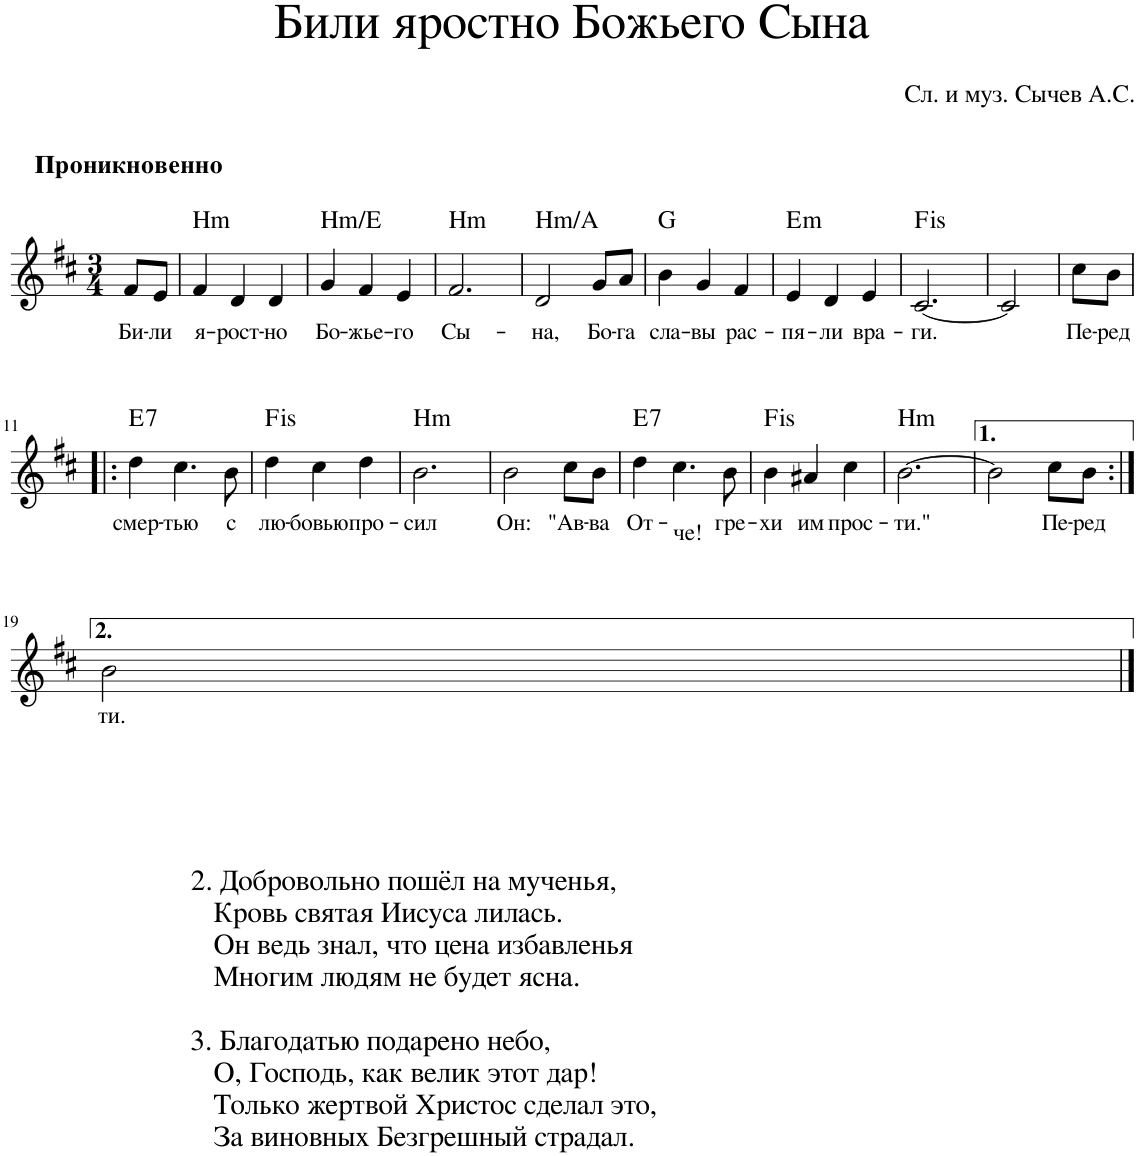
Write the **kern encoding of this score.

**kern	**text	**harte
*part1	*part1	*part1
*staff1	*staff1	*
*I"Piano	*	*
*I'Pno.	*	*
*clefG2	*	*
*k[f#c#]	*	*
*M3/4	*	*
=1	=1	=1
!LO:TX:a:B:t=Проникновенно	!	!
!	!LO:LY:b	!
8f#/L	Би-	.
!	!LO:LY:b	!
8e/J	-ли	.
=2	=2	=2
!	!LO:LY:b	!LO:H:kt=Hm
4f#/	я-	N
!	!LO:LY:b	!
4d/	-рост-	.
!	!LO:LY:b	!
4d/	-но	.
=3	=3	=3
!	!LO:LY:b	!LO:H:kt=Hm/E
4g/	Бо-	N
!	!LO:LY:b	!
4f#/	-жье-	.
!	!LO:LY:b	!
4e/	-го	.
=4	=4	=4
!	!LO:LY:b	!LO:H:kt=Hm
2.f#/	Сы-	N
=5	=5	=5
!	!LO:LY:b	!LO:H:kt=Hm/A
2d/	-на,	N
!	!LO:LY:b	!
8g/L	Бо-	.
!	!LO:LY:b	!
8a/J	-га	.
=6	=6	=6
!	!LO:LY:b	!
4b\	сла-	G:maj
!	!LO:LY:b	!
4g/	-вы	.
!	!LO:LY:b	!
4f#/	рас-	.
=7	=7	=7
!	!LO:LY:b	!LO:H:kt=m
4e/	-пя-	E:min
!	!LO:LY:b	!
4d/	-ли	.
!	!LO:LY:b	!
4e/	вра-	.
=8	=8	=8
!	!LO:LY:b	!LO:H:kt=is
[2.c#/	-ги.	.
=9	=9	=9
2c#/]	.	.
=10	=10	=10
!	!LO:LY:b	!
8cc#\L	Пе-	.
!	!LO:LY:b	!
8b\J	-ред	.
!!LO:LB:g=z
=11!|:	=11!|:	=11!|:
!	!LO:LY:b	!LO:H:kt=7
4dd\	смер-	E:7
!	!LO:LY:b	!
4.cc#\	-тью	.
!	!LO:LY:b	!
8b\	с	.
=12	=12	=12
!	!LO:LY:b	!LO:H:kt=is
4dd\	-лю-	.
!	!LO:LY:b	!
4cc#\	-бовью	.
!	!LO:LY:b	!
4dd\	про-	.
=13	=13	=13
!	!LO:LY:b	!LO:H:kt=Hm
2.b\	-сил	N
=14	=14	=14
!	!LO:LY:b	!
2b\	Он:	.
!	!LO:LY:b	!
8cc#\L	"Ав-	.
!	!LO:LY:b	!
8b\J	-ва	.
=15	=15	=15
!	!LO:LY:b	!LO:H:kt=7
4dd\	От-	E:7
!	!LO:LY:b	!
4.cc#\	-че!	.
!	!LO:LY:b	!
8b\	гре-	.
=16	=16	=16
!	!LO:LY:b	!LO:H:kt=is
4b\	-хи	.
!	!LO:LY:b	!
4a#X/	им	.
!	!LO:LY:b	!
4cc#\	прос-	.
=17	=17	=17
!	!LO:LY:b	!LO:H:kt=Hm
[2.b\	-ти."	N
=18	=18	=18
2b\]	.	.
!	!LO:LY:b	!
8cc#\L	Пе-	.
!	!LO:LY:b	!
8b\J	-ред	.
!!LO:LB:g=z
=19:|!	=19:|!	=19:|!
!LO:TX:b:t=2. Добровольно пошёл на мученья,	!	!
!LO:TX:b:t=Кровь святая Иисуса лилась.	!	!
!LO:TX:b:t=Он ведь знал, что цена избавленья	!	!
!LO:TX:b:t=Многим людям не будет ясна.	!	!
!LO:TX:b:t=3. Благодатью подарено небо,	!	!
!LO:TX:b:t=О, Господь, как велик этот дар!	!	!
!LO:TX:b:t=Только жертвой Христос сделал это,	!	!
!LO:TX:b:t=За виновных Безгрешный страдал.	!	!
!	!LO:LY:b	!
2b\	ти.	.
==	==	==
*-	*-	*-
